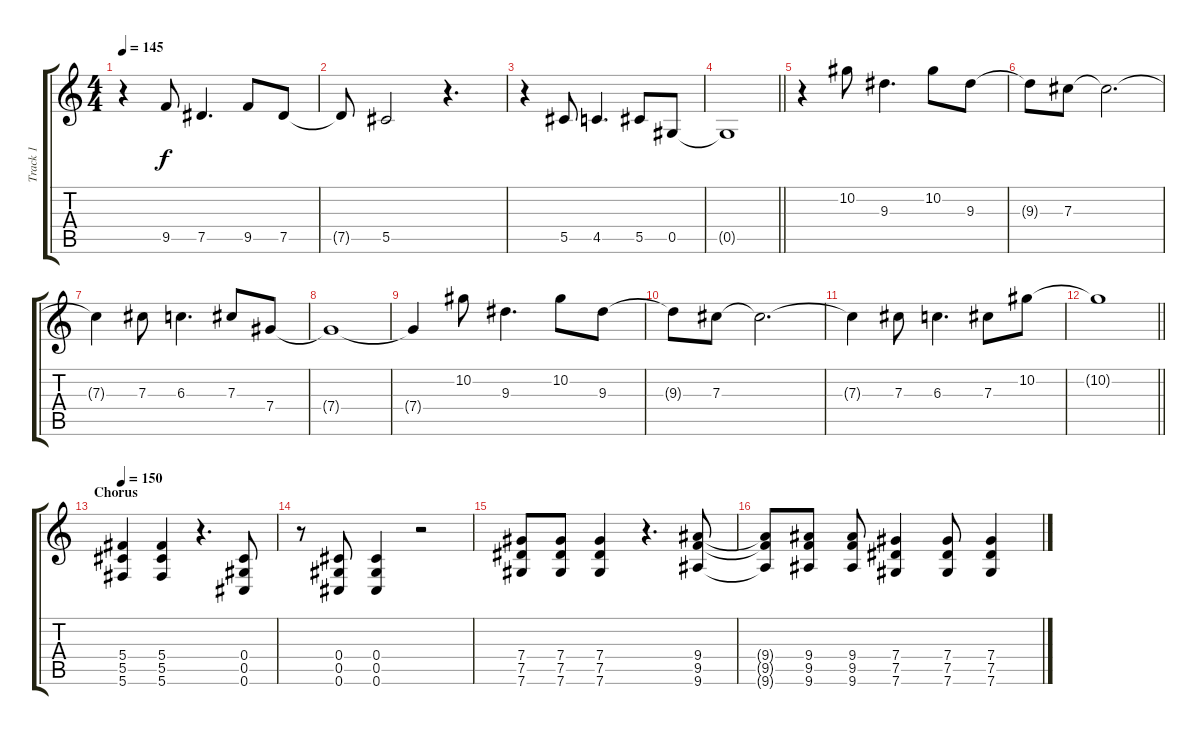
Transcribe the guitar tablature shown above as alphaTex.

\track ("Track 1" "Track 1") {instrument distortionguitar}
\staff {score tabs}
\tuning (Eb4 Bb3 Gb3 Db3 Ab2 Db2) {hide}
\ts (4 4)
\tempo 145
\clef g2
\ks c
r.4{dy f} 9.5.8 7.5.4{d} 9.5.8 7.5.8 |
7.5{t}.8 5.5.2 r.4{d} |
r.4 5.5.8 4.5.4{d} 5.5.8 0.5.8 |
\barLineRight lightlight
0.5{t}.1 |
r.4{instrument distortionguitar} 10.2.8 9.3.4{d} 10.2.8 9.3.8 |
9.3{t}.8 7.3.8 7.3{t}.2{d} |
7.3{t}.4 7.3.8 6.3.4{d} 7.3.8 7.4.8 |
7.4{t}.1 |
7.4{t}.4 10.2.8 9.3.4{d} 10.2.8 9.3.8 |
9.3{t}.8 7.3.8 7.3{t}.2{d} |
7.3{t}.4 7.3.8 6.3.4{d} 7.3.8 10.2.8 |
\barLineRight lightlight
10.2{t}.1 |
\section ("" "Chorus")
\tempo 150
(5.4 5.5 5.6).4 (5.4 5.5 5.6).4 r.4{d} (0.4 0.5 0.6).8 |
r.8 (0.4 0.5 0.6).8 (0.4 0.5 0.6).4 r.2 |
(7.4 7.5 7.6).8 (7.4 7.5 7.6).8 (7.4 7.5 7.6).4 r.4{d} (9.4 9.5 9.6).8 |
(9.4{t} 9.5{t} 9.6{t}).8 (9.4 9.5 9.6).8 (9.4 9.5 9.6).8 (7.4 7.5 7.6).4 (7.4 7.5 7.6).8 (7.4 7.5 7.6).4
